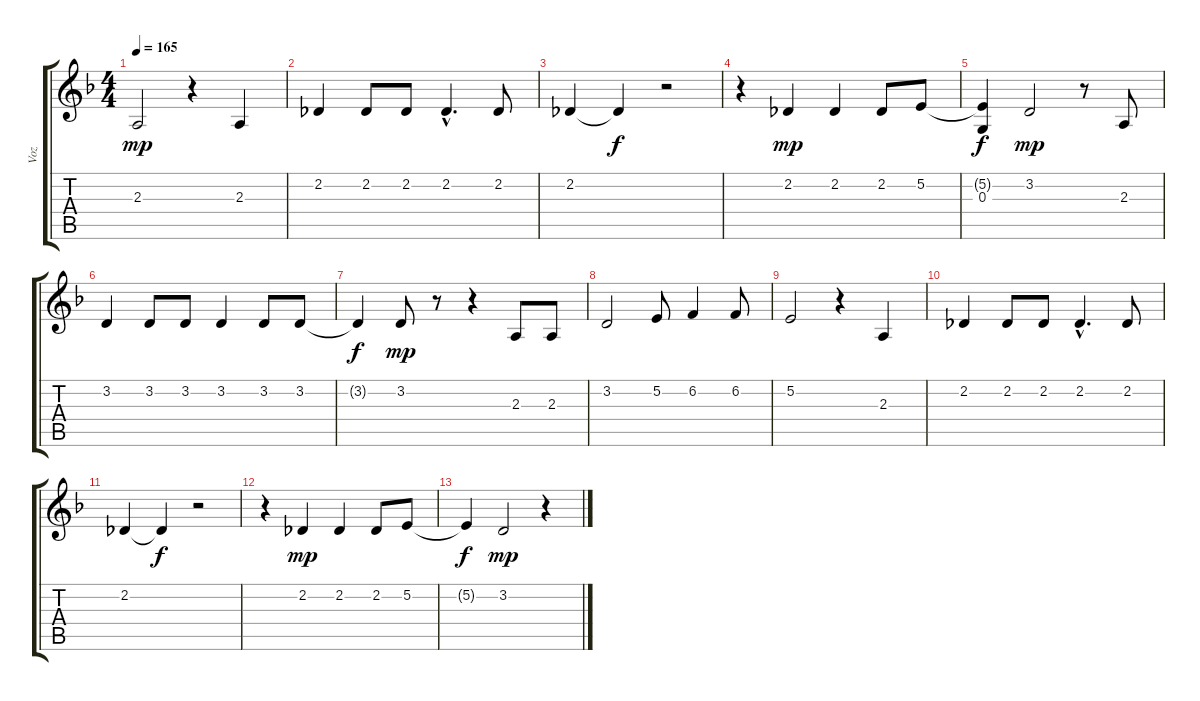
\track ("Voz" "Voz") {instrument choiraahs}
\staff {score tabs}
\tuning (E4 B3 G3 D3 A2 E2) {hide}
\ts (4 4)
\tempo 165
\clef g2
\ks dminor
2.3.2{dy mp} r.4 2.3.4 |
2.2.4 2.2.8 2.2.8 2.2{hac}.4{d} 2.2.8 |
2.2.4 2.2{t}.4{dy f} r.2 |
r.4 2.2.4{dy mp} 2.2.4 2.2.8 5.2.8 |
(5.2{t} 0.3).4{dy f} 3.2.2{dy mp} r.8 2.3.8 |
3.2.4 3.2.8 3.2.8 3.2.4 3.2.8 3.2.8 |
3.2{t}.4{dy f} 3.2.8{dy mp} r.8 r.4 2.3.8 2.3.8 |
3.2.2 5.2.8 6.2.4 6.2.8 |
5.2.2 r.4 2.3.4 |
2.2.4 2.2.8 2.2.8 2.2{hac}.4{d} 2.2.8 |
2.2.4 2.2{t}.4{dy f} r.2 |
r.4 2.2.4{dy mp} 2.2.4 2.2.8 5.2.8 |
5.2{t}.4{dy f} 3.2.2{dy mp} r.4
